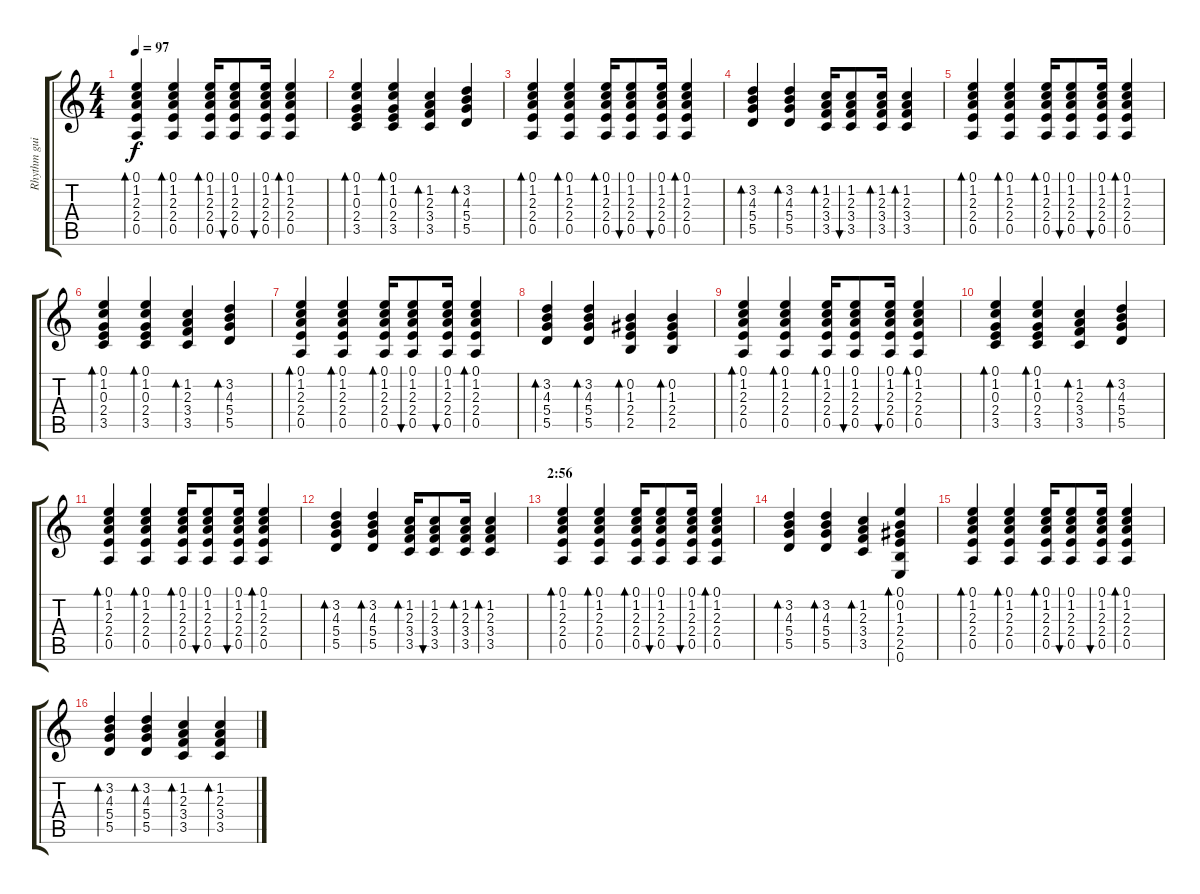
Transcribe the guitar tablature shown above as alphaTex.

\track ("Rhythm guitar" "Rhythm gui") {instrument overdrivenguitar}
\staff {score tabs}
\tuning (E4 B3 G3 D3 A2 E2) {hide}
\ts (4 4)
\tempo 97
\clef g2
\ks c
(0.1 1.2 2.3 2.4 0.5).4{bd 60 dy f volume 10 balance 0 instrument acousticguitarsteel} (0.1 1.2 2.3 2.4 0.5).4{bd 60} (0.1 1.2 2.3 2.4 0.5).16{bd 60} (0.1 1.2 2.3 2.4 0.5).8{bu 60} (0.1 1.2 2.3 2.4 0.5).16{bu 60} (0.1 1.2 2.3 2.4 0.5).4{bd 60} |
(0.1 1.2 0.3 2.4 3.5).4{bd 60 volume 10 balance 0 instrument acousticguitarsteel} (0.1 1.2 0.3 2.4 3.5).4{bd 60} (1.2 2.3 3.4 3.5).4{bd 60} (3.2 4.3 5.4 5.5).4{bd 60} |
(0.1 1.2 2.3 2.4 0.5).4{bd 60 volume 10 balance 0 instrument acousticguitarsteel} (0.1 1.2 2.3 2.4 0.5).4{bd 60} (0.1 1.2 2.3 2.4 0.5).16{bd 60} (0.1 1.2 2.3 2.4 0.5).8{bu 60} (0.1 1.2 2.3 2.4 0.5).16{bu 60} (0.1 1.2 2.3 2.4 0.5).4{bd 60} |
(3.2 4.3 5.4 5.5).4{bd 60 volume 10 balance 0 instrument acousticguitarsteel} (3.2 4.3 5.4 5.5).4{bd 60} (1.2 2.3 3.4 3.5).16{bd 60} (1.2 2.3 3.4 3.5).8{bu 60} (1.2 2.3 3.4 3.5).16{bd 60} (1.2 2.3 3.4 3.5).4{bd 60} |
(0.1 1.2 2.3 2.4 0.5).4{bd 60 volume 10 balance 0 instrument acousticguitarsteel} (0.1 1.2 2.3 2.4 0.5).4{bd 60} (0.1 1.2 2.3 2.4 0.5).16{bd 60} (0.1 1.2 2.3 2.4 0.5).8{bu 60} (0.1 1.2 2.3 2.4 0.5).16{bu 60} (0.1 1.2 2.3 2.4 0.5).4{bd 60} |
(0.1 1.2 0.3 2.4 3.5).4{bd 60 volume 10 balance 0 instrument acousticguitarsteel} (0.1 1.2 0.3 2.4 3.5).4{bd 60} (1.2 2.3 3.4 3.5).4{bd 60} (3.2 4.3 5.4 5.5).4{bd 60} |
(0.1 1.2 2.3 2.4 0.5).4{bd 60 volume 10 balance 0 instrument acousticguitarsteel} (0.1 1.2 2.3 2.4 0.5).4{bd 60} (0.1 1.2 2.3 2.4 0.5).16{bd 60} (0.1 1.2 2.3 2.4 0.5).8{bu 60} (0.1 1.2 2.3 2.4 0.5).16{bu 60} (0.1 1.2 2.3 2.4 0.5).4{bd 60} |
(3.2 4.3 5.4 5.5).4{bd 60 volume 10 balance 0 instrument acousticguitarsteel} (3.2 4.3 5.4 5.5).4{bd 60} (0.2 1.3 2.4 2.5).4{bd 60} (0.2 1.3 2.4 2.5).4{bd 60} |
(0.1 1.2 2.3 2.4 0.5).4{bd 60 volume 10 balance 0 instrument acousticguitarsteel} (0.1 1.2 2.3 2.4 0.5).4{bd 60} (0.1 1.2 2.3 2.4 0.5).16{bd 60} (0.1 1.2 2.3 2.4 0.5).8{bu 60} (0.1 1.2 2.3 2.4 0.5).16{bu 60} (0.1 1.2 2.3 2.4 0.5).4{bd 60} |
(0.1 1.2 0.3 2.4 3.5).4{bd 60 volume 10 balance 0 instrument acousticguitarsteel} (0.1 1.2 0.3 2.4 3.5).4{bd 60} (1.2 2.3 3.4 3.5).4{bd 60} (3.2 4.3 5.4 5.5).4{bd 60} |
(0.1 1.2 2.3 2.4 0.5).4{bd 60 volume 10 balance 0 instrument acousticguitarsteel} (0.1 1.2 2.3 2.4 0.5).4{bd 60} (0.1 1.2 2.3 2.4 0.5).16{bd 60} (0.1 1.2 2.3 2.4 0.5).8{bu 60} (0.1 1.2 2.3 2.4 0.5).16{bu 60} (0.1 1.2 2.3 2.4 0.5).4{bd 60} |
(3.2 4.3 5.4 5.5).4{bd 60 volume 10 balance 0 instrument acousticguitarsteel} (3.2 4.3 5.4 5.5).4{bd 60} (1.2 2.3 3.4 3.5).16{bd 60} (1.2 2.3 3.4 3.5).8{bu 60} (1.2 2.3 3.4 3.5).16{bd 60} (1.2 2.3 3.4 3.5).4{bd 60} |
\section ("" "2:56")
(0.1 1.2 2.3 2.4 0.5).4{bd 60 volume 10 balance 0 instrument acousticguitarsteel} (0.1 1.2 2.3 2.4 0.5).4{bd 60} (0.1 1.2 2.3 2.4 0.5).16{bd 60} (0.1 1.2 2.3 2.4 0.5).8{bu 60} (0.1 1.2 2.3 2.4 0.5).16{bu 60} (0.1 1.2 2.3 2.4 0.5).4{bd 60} |
(3.2 4.3 5.4 5.5).4{bd 60 volume 10 balance 0 instrument acousticguitarsteel} (3.2 4.3 5.4 5.5).4{bd 60} (1.2 2.3 3.4 3.5).4{bd 60} (0.1 0.2 1.3 2.4 2.5 0.6).4{bd 60} |
(0.1 1.2 2.3 2.4 0.5).4{bd 60 volume 10 balance 0 instrument acousticguitarsteel} (0.1 1.2 2.3 2.4 0.5).4{bd 60} (0.1 1.2 2.3 2.4 0.5).16{bd 60} (0.1 1.2 2.3 2.4 0.5).8{bu 60} (0.1 1.2 2.3 2.4 0.5).16{bu 60} (0.1 1.2 2.3 2.4 0.5).4{bd 60} |
(3.2 4.3 5.4 5.5).4{bd 60 volume 10 balance 0 instrument acousticguitarsteel} (3.2 4.3 5.4 5.5).4{bd 60} (1.2 2.3 3.4 3.5).4{bd 60} (1.2 2.3 3.4 3.5).4{bd 60}
